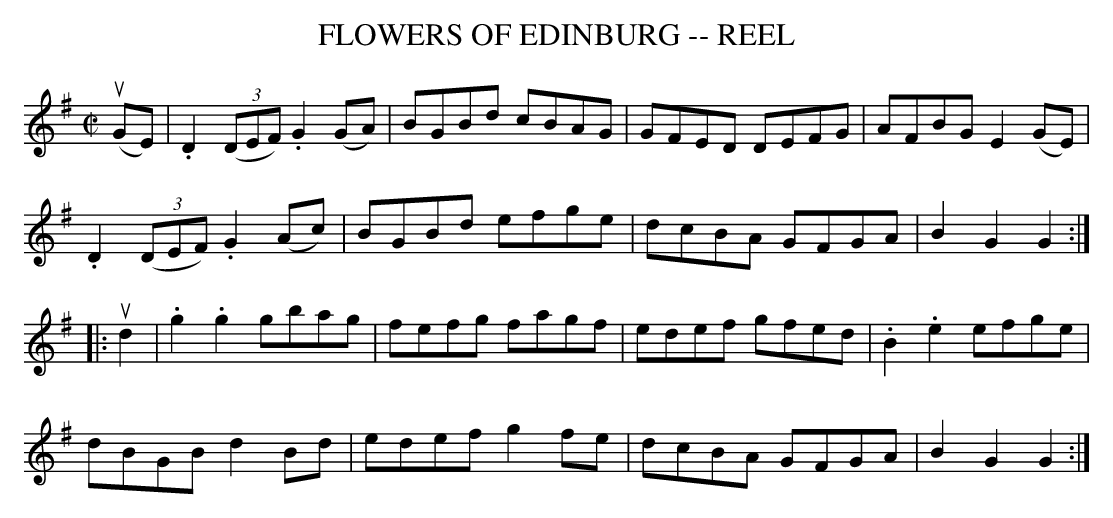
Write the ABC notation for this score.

X:1
T:FLOWERS OF EDINBURG -- REEL
M:C|
L:1/8
K:G
(uGE) | .D2((3DEF) .G2(GA) | BGBd cBAG | GFED DEFG | AFBG E2(GE) |
        .D2((3DEF) .G2(Ac) | BGBd efge | dcBA GFGA | B2G2 G2 :|
|: ud2 | .g2.g2 gbag | fefg fagf | edef gfed | .B2.e2 efge |
          dBGB  d2Bd | edef g2fe | dcBA GFGA |  B2G2  G2 :|
